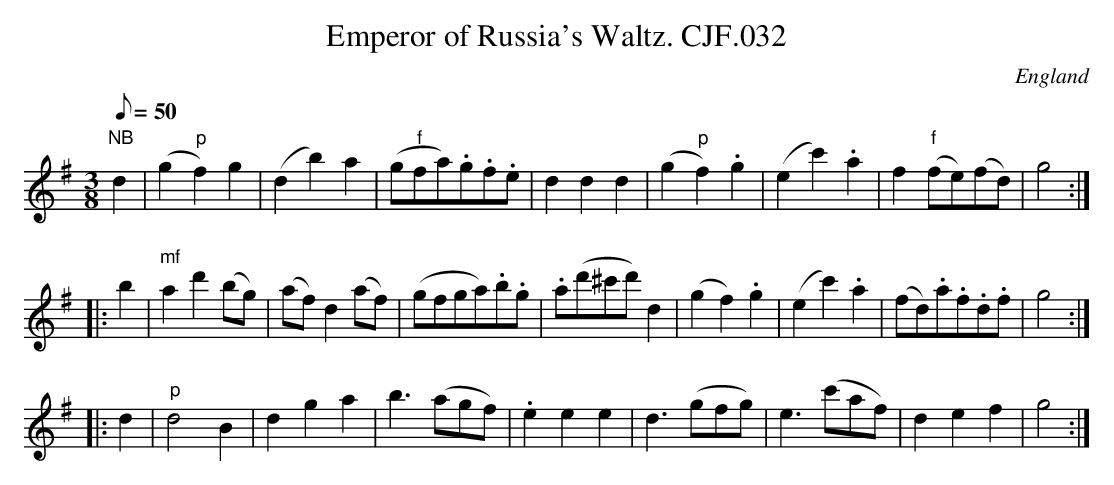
X:1
T:Emperor of Russia's Waltz. CJF.032
M:3/8
L:1/8
Q:50
O:England
K:G
"NB"d2|(g2"p"f2)g2|(d2b2)a2|(g"f"fa).g.f.e|d2d2d2|(g2"p"f2).g2|\
(e2c'2).a2|f2"f"(fe)(fd)|g4:|:!b2|"mf"a2d'2(bg)|(af)d2(af)|
(gfga).b.g|.a(d'^c'd')d2|(g2f2).g2|(e2c'2).a2|\
(fd).a.f.d.f|g4:|:!d2|"p"d4B2|d2g2a2|b3(agf)|.e2e2e2|
d3(gfg)|e3(c'af)|d2e2f2|g4:|]
